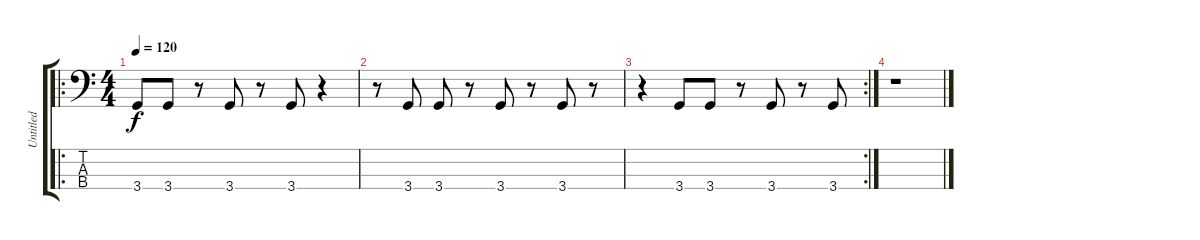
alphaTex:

\track ("Untitled" "Untitled") {instrument electricbassfinger}
\staff {score tabs}
\tuning (G2 D2 A1 E1) {hide}
\ro
\ts (4 4)
\tempo 120
\clef f4
\ks c
3.4.8{dy f instrument electricbassfinger} 3.4.8 r.8 3.4.8 r.8 3.4.8 r.4 |
r.8 3.4.8 3.4.8 r.8 3.4.8 r.8 3.4.8 r.8 |
\rc 2
r.4 3.4.8 3.4.8 r.8 3.4.8 r.8 3.4.8 |
r.1
